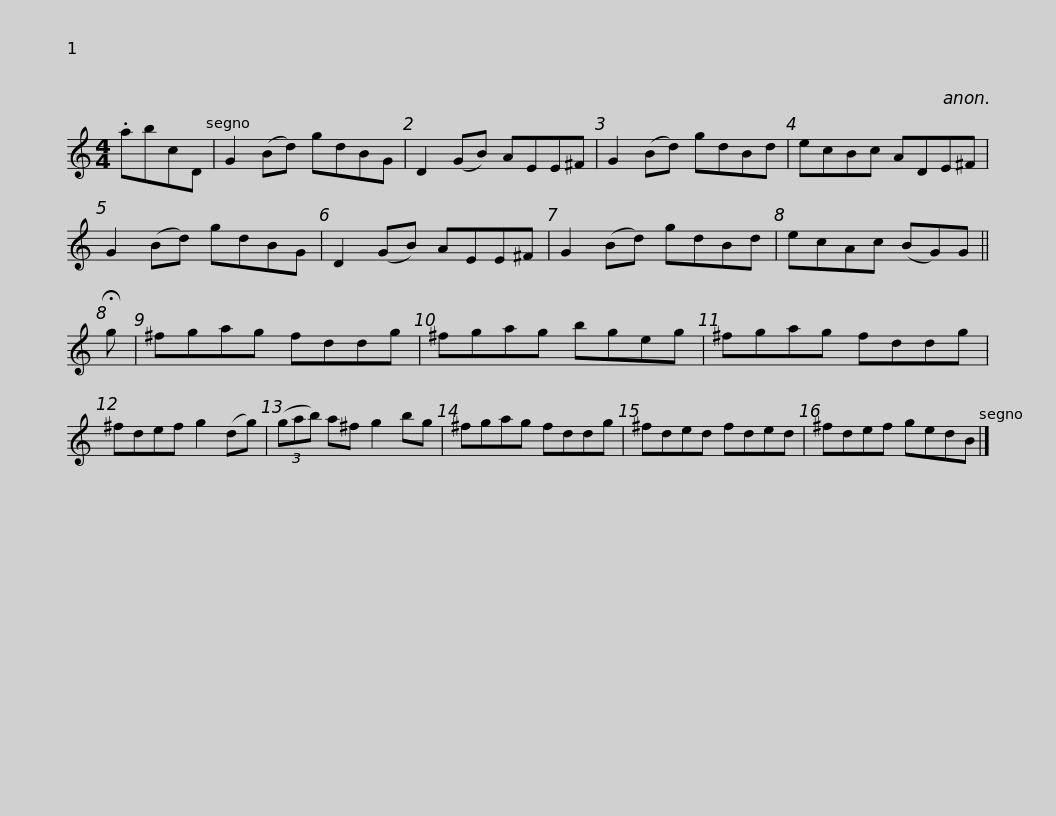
X:1
L:1/8
M:4/4
I:linebreak $
K:C
V:1 treble
V:1
 .abcD | G2 (Bd) gdBG | D2 (GB) AEE^F | G2 (Bd) gdBd | ecBc ADE^F | %5
 G2 (Bd) gdBG |$ D2 (GB) AEE^F | G2 (Bd) gdBd | ecAc (BG)G || !fermata!g | %10
 ^fgag fddg | ^fgag bgeg |$ ^fgag fddg | ^fdef g2 (dg) | (3(gab) a^f g2 bg | %15
 ^fgag fddg | ^fded fded |$ ^fdef gedB |] %18
